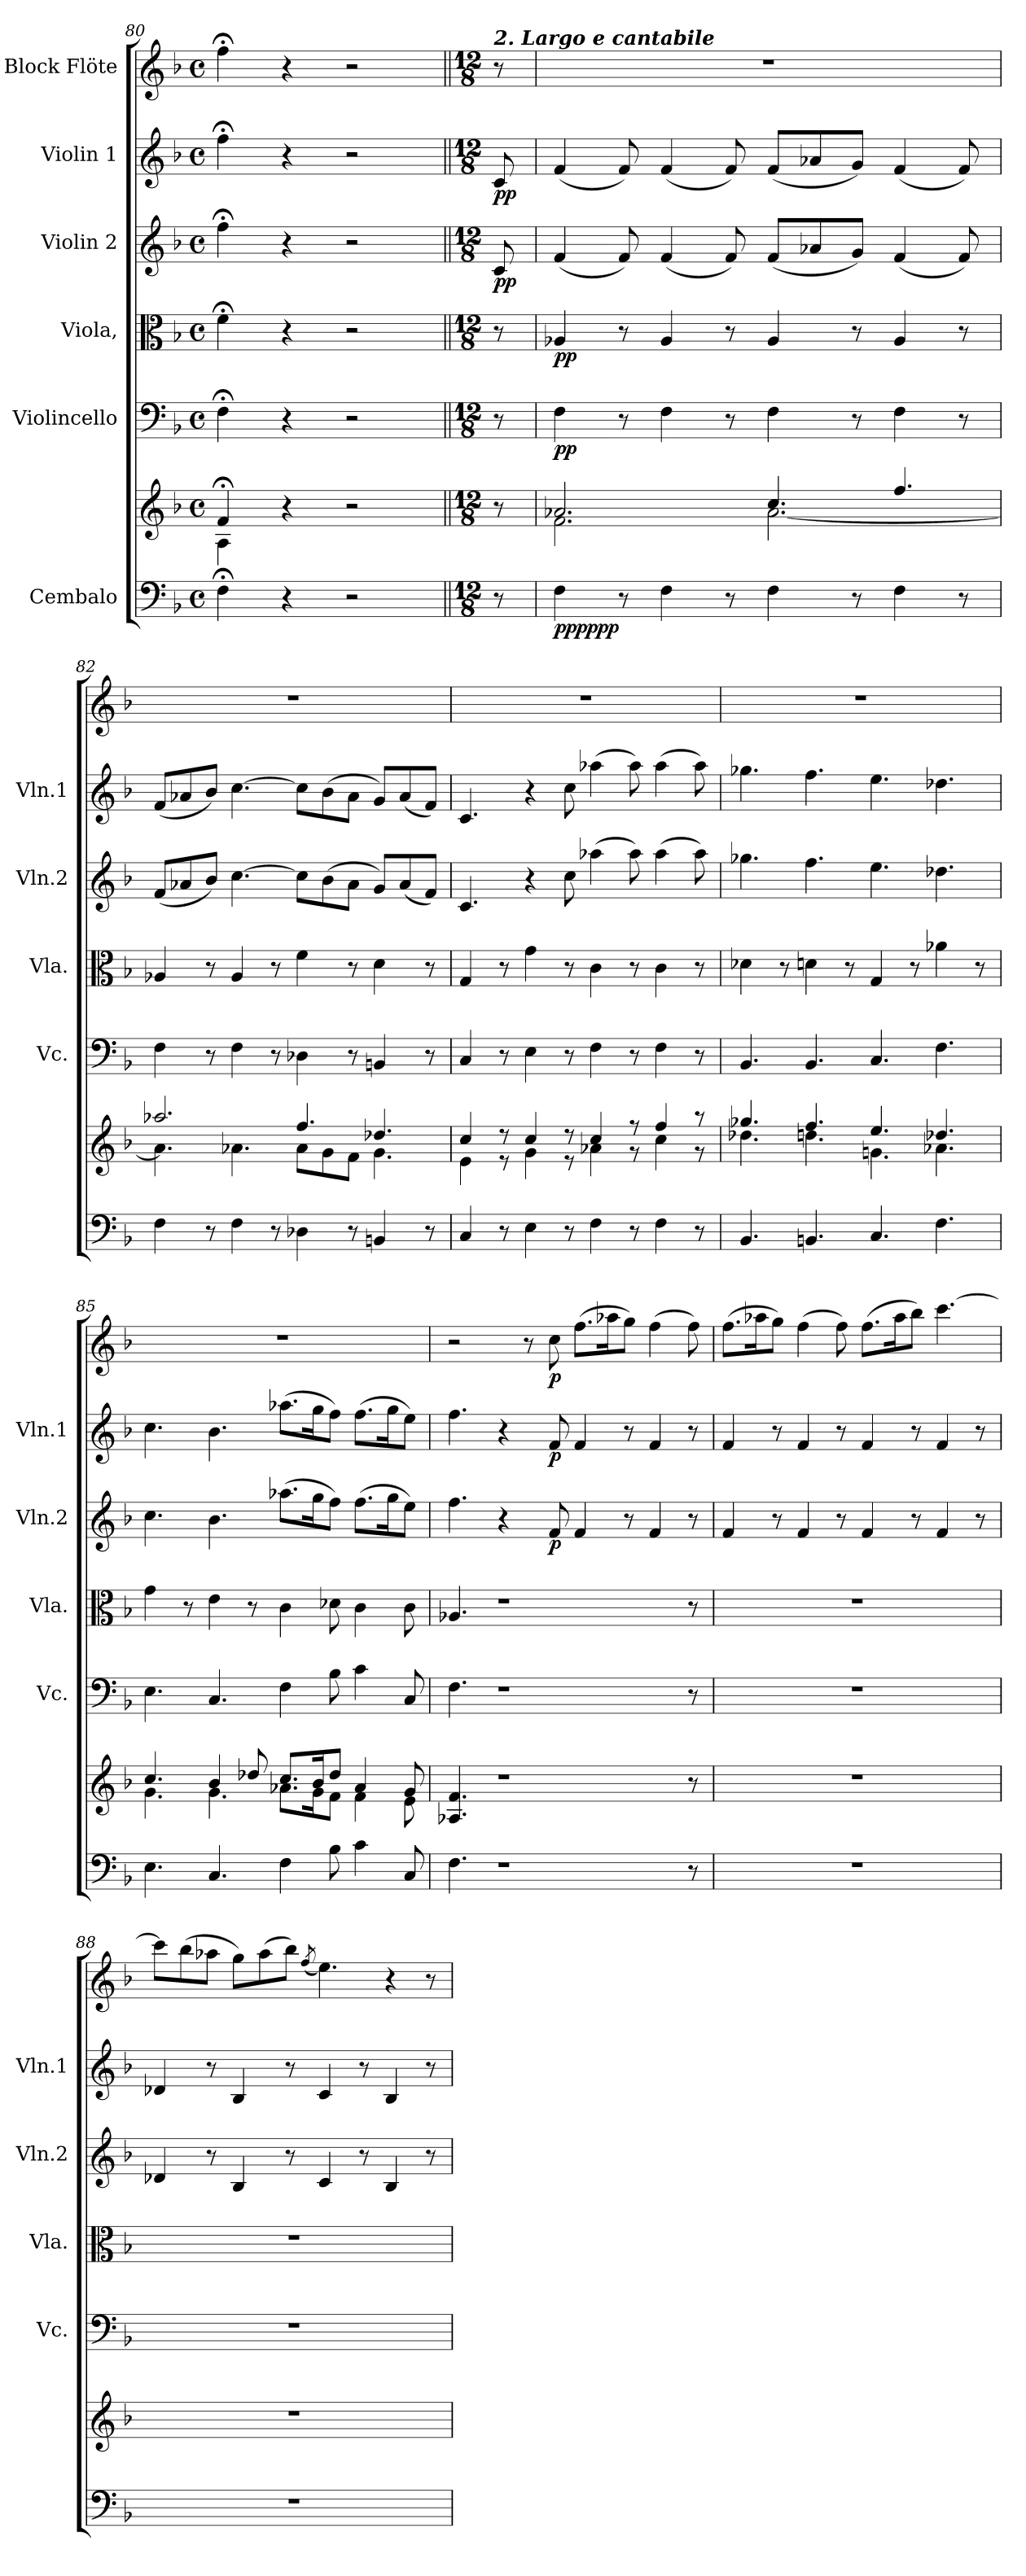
**kern	**kern	**dynam	**kern	**dynam	**kern	**dynam	**kern	**dynam	**kern	**dynam	**kern	**dynam
*part6	*part6	*part6	*part5	*part5	*part4	*part4	*part3	*part3	*part2	*part2	*part1	*part1
*staff7	*staff6	*staff6/7	*staff5	*staff5	*staff4	*staff4	*staff3	*staff3	*staff2	*staff2	*staff1	*staff1
*I"Cembalo	*	*	*I"Violincello	*	*I"Viola,	*	*I"Violin 2	*	*I"Violin 1	*	*I"Block Flöte	*
*	*	*	*I'Vc.	*	*I'Vla.	*	*I'Vln.2	*	*I'Vln.1	*	*	*
*clefF4	*clefG2	*	*clefF4	*	*clefC3	*	*clefG2	*	*clefG2	*	*clefG2	*
*k[b-]	*k[b-]	*	*k[b-]	*	*k[b-]	*	*k[b-]	*	*k[b-]	*	*k[b-]	*
*M4/4	*M4/4	*	*M4/4	*	*M4/4	*	*M4/4	*	*M4/4	*	*M4/4	*
*met(c)	*met(c)	*	*met(c)	*	*met(c)	*	*met(c)	*	*met(c)	*	*met(c)	*
=80	=80	=80	=80	=80	=80	=80	=80	=80	=80	=80	=80	=80
*	*^	*	*	*	*	*	*	*	*	*	*	*
4F;<\	4f;</	4A\	.	4F;<\	.	4f;<\	.	4ff;<\	.	4ff;<\	.	4ff;<\	.
4r	4r	2.ryy	.	4r	.	4r	.	4r	.	4r	.	4r	.
2r	2r	.	.	2r	.	2r	.	2r	.	2r	.	2r	.
*	*v	*v	*	*	*	*	*	*	*	*	*	*	*
!!LO:LB:g=z
=80X1||	=80X1||	=80X1||	=80X1||	=80X1||	=80X1||	=80X1||	=80X1||	=80X1||	=80X1||	=80X1||	=80X1||	=80X1||
*M12/8	*M12/8	*	*M12/8	*	*M12/8	*	*M12/8	*	*M12/8	*	*M12/8	*
*	*	*	*	*	*	*	*	*	*	*	*MM75	*
!	!	!	!	!	!	!	!	!	!	!	!LO:TX:a:Bi:t=2. Largo e cantabile	!
!	!	!	!	!	!	!	!	!LO:DY:b	!	!LO:DY:b	!	!
8r	8r	.	8r	.	8r	.	8c/	pp	8c/	pp	8r	.
=81	=81	=81	=81	=81	=81	=81	=81	=81	=81	=81	=81	=81
*	*^	*	*	*	*	*	*	*	*	*	*	*
!	!	!	!LO:DY:b=2	!	!	!	!	!	!	!	!	!	!
!	!	!	!LO:DY:n=1:b	!	!	!	!	!	!	!	!	!	!
!	!	!	!LO:DY:n=2:b	!	!LO:DY:b	!	!LO:DY:b	!	!	!	!	!	!
4F\	2.a-X/	2.f\	pp pp pp	4F\	pp	4A-X/	pp	(4f/	.	(4f/	.	1.r	.
8r	.	.	.	8r	.	8r	.	8f/)	.	8f/)	.	.	.
4F\	.	.	.	4F\	.	4A-/	.	(4f/	.	(4f/	.	.	.
8r	.	.	.	8r	.	8r	.	8f/)	.	8f/)	.	.	.
4F\	4.cc/	[2.a-\	.	4F\	.	4A-/	.	(8f/L	.	(8f/L	.	.	.
.	.	.	.	.	.	.	.	8a-X/	.	8a-X/	.	.	.
8r	.	.	.	8r	.	8r	.	8g/J)	.	8g/J)	.	.	.
4F\	4.ff/	.	.	4F\	.	4A-/	.	(4f/	.	(4f/	.	.	.
8r	.	.	.	8r	.	8r	.	8f/)	.	8f/)	.	.	.
=82	=82	=82	=82	=82	=82	=82	=82	=82	=82	=82	=82	=82	=82
4F\	2.aa-X/	4.a-\]	.	4F\	.	4A-X/	.	(8f/L	.	(8f/L	.	1.r	.
.	.	.	.	.	.	.	.	8a-X/	.	8a-X/	.	.	.
8r	.	.	.	8r	.	8r	.	8b-/J)	.	8b-/J)	.	.	.
4F\	.	4.a-X\	.	4F\	.	4A-/	.	[4.cc\	.	[4.cc\	.	.	.
8r	.	.	.	8r	.	8r	.	.	.	.	.	.	.
4D-X\	4.ff/	8a-\L	.	4D-X\	.	4f\	.	8cc\L]	.	8cc\L]	.	.	.
.	.	8g\	.	.	.	.	.	(>8b-\	.	(>8b-\	.	.	.
8r	.	8f\J	.	8r	.	8r	.	8a-\J	.	8a-\J	.	.	.
4BBn/	4.dd-X/	4.g\	.	4BBn/	.	4d\	.	8g/L)	.	8g/L)	.	.	.
.	.	.	.	.	.	.	.	(8a-/	.	(8a-/	.	.	.
8r	.	.	.	8r	.	8r	.	8f/J)	.	8f/J)	.	.	.
=83	=83	=83	=83	=83	=83	=83	=83	=83	=83	=83	=83	=83	=83
4C/	4cc/	4e\	.	4C/	.	4G/	.	4.c/	.	4.c/	.	1.r	.
8r	8r	8r	.	8r	.	8r	.	.	.	.	.	.	.
4E\	4cc/	4g\	.	4E\	.	4g\	.	4r	.	4r	.	.	.
8r	8r	8r	.	8r	.	8r	.	8cc\	.	8cc\	.	.	.
4F\	4cc/	4a-X\	.	4F\	.	4c\	.	(4aa-X\	.	(4aa-X\	.	.	.
8r	8r	8r	.	8r	.	8r	.	8aa-\)	.	8aa-\)	.	.	.
4F\	4ff/	4cc\	.	4F\	.	4c\	.	(4aa-\	.	(4aa-\	.	.	.
8r	8r	8r	.	8r	.	8r	.	8aa-\)	.	8aa-\)	.	.	.
=84	=84	=84	=84	=84	=84	=84	=84	=84	=84	=84	=84	=84	=84
4.BB-/	4.gg-X/	4.dd-X\	.	4.BB-/	.	4d-X\	.	4.gg-X\	.	4.gg-X\	.	1.r	.
.	.	.	.	.	.	8r	.	.	.	.	.	.	.
4.BBn/	4.ff/	4.ddn\	.	4.BB-/	.	4dn\	.	4.ff\	.	4.ff\	.	.	.
.	.	.	.	.	.	8r	.	.	.	.	.	.	.
4.C/	4.ee/	4.gn\	.	4.C/	.	4G/	.	4.ee\	.	4.ee\	.	.	.
.	.	.	.	.	.	8r	.	.	.	.	.	.	.
4.F\	4.dd-X/	4.a-X\	.	4.F\	.	4a-X\	.	4.dd-X\	.	4.dd-X\	.	.	.
.	.	.	.	.	.	8r	.	.	.	.	.	.	.
=85	=85	=85	=85	=85	=85	=85	=85	=85	=85	=85	=85	=85	=85
4.E\	4.cc/	4.g\	.	4.E\	.	4g\	.	4.cc\	.	4.cc\	.	1.r	.
.	.	.	.	.	.	8r	.	.	.	.	.	.	.
4.C/	4b-/	4.g\	.	4.C/	.	4e\	.	4.b-\	.	4.b-\	.	.	.
.	8dd-X/	.	.	.	.	8r	.	.	.	.	.	.	.
4F\	8.cc/L	8.a-X\L	.	4F\	.	4c\	.	(8.aa-X\L	.	(8.aa-X\L	.	.	.
.	16b-/K	16g\K	.	.	.	.	.	16gg\K	.	16gg\K	.	.	.
8B-\	8dd-/J	8f\J	.	8B-\	.	8d-X\	.	8ff\J)	.	8ff\J)	.	.	.
4c\	4a-/	4f\	.	4c\	.	4c\	.	(8.ff\L	.	(8.ff\L	.	.	.
.	.	.	.	.	.	.	.	16gg\K	.	16gg\K	.	.	.
8C/	8g/	8e\	.	8C/	.	8c\	.	8ee\J)	.	8ee\J)	.	.	.
*	*v	*v	*	*	*	*	*	*	*	*	*	*	*
=86	=86	=86	=86	=86	=86	=86	=86	=86	=86	=86	=86	=86
4.F\	4.A-X/ 4.f/	.	4.F\	.	4.A-X/	.	4.ff\	.	4.ff\	.	2r	.
1r	1r	.	1r	.	1r	.	4r	.	4r	.	.	.
.	.	.	.	.	.	.	.	.	.	.	8r	.
!	!	!	!	!	!	!	!	!LO:DY:b	!	!LO:DY:b	!	!LO:DY:b
.	.	.	.	.	.	.	8f/	p	8f/	p	8cc\	p
.	.	.	.	.	.	.	4f/	.	4f/	.	(8.ff\L	.
.	.	.	.	.	.	.	.	.	.	.	16aa-X\K	.
.	.	.	.	.	.	.	8r	.	8r	.	8gg\J)	.
.	.	.	.	.	.	.	4f/	.	4f/	.	(4ff\	.
8r	8r	.	8r	.	8r	.	8r	.	8r	.	8ff\)	.
!!LO:PB:g=z
=87	=87	=87	=87	=87	=87	=87	=87	=87	=87	=87	=87	=87
1.r	1.r	.	1.r	.	1.r	.	4f/	.	4f/	.	(8.ff\L	.
.	.	.	.	.	.	.	.	.	.	.	16aa-X\K	.
.	.	.	.	.	.	.	8r	.	8r	.	8gg\J)	.
.	.	.	.	.	.	.	4f/	.	4f/	.	(4ff\	.
.	.	.	.	.	.	.	8r	.	8r	.	8ff\)	.
.	.	.	.	.	.	.	4f/	.	4f/	.	(8.ff\L	.
.	.	.	.	.	.	.	.	.	.	.	16aa-\K	.
.	.	.	.	.	.	.	8r	.	8r	.	8bb-\J)	.
.	.	.	.	.	.	.	4f/	.	4f/	.	[4.ccc\	.
.	.	.	.	.	.	.	8r	.	8r	.	.	.
=88	=88	=88	=88	=88	=88	=88	=88	=88	=88	=88	=88	=88
1.r	1.r	.	1.r	.	1.r	.	4d-X/	.	4d-X/	.	8ccc\L]	.
.	.	.	.	.	.	.	.	.	.	.	(8bb-\	.
.	.	.	.	.	.	.	8r	.	8r	.	8aa-X\J	.
.	.	.	.	.	.	.	4B-/	.	4B-/	.	8gg\L)	.
.	.	.	.	.	.	.	.	.	.	.	(8aa-\	.
.	.	.	.	.	.	.	8r	.	8r	.	8bb-\J)	.
.	.	.	.	.	.	.	.	.	.	.	(8qff/	.
.	.	.	.	.	.	.	4c/	.	4c/	.	4.ee\)	.
.	.	.	.	.	.	.	8r	.	8r	.	.	.
.	.	.	.	.	.	.	4B-/	.	4B-/	.	4r	.
.	.	.	.	.	.	.	8r	.	8r	.	8r	.
=	=	=	=	=	=	=	=	=	=	=	=	=
*-	*-	*-	*-	*-	*-	*-	*-	*-	*-	*-	*-	*-
